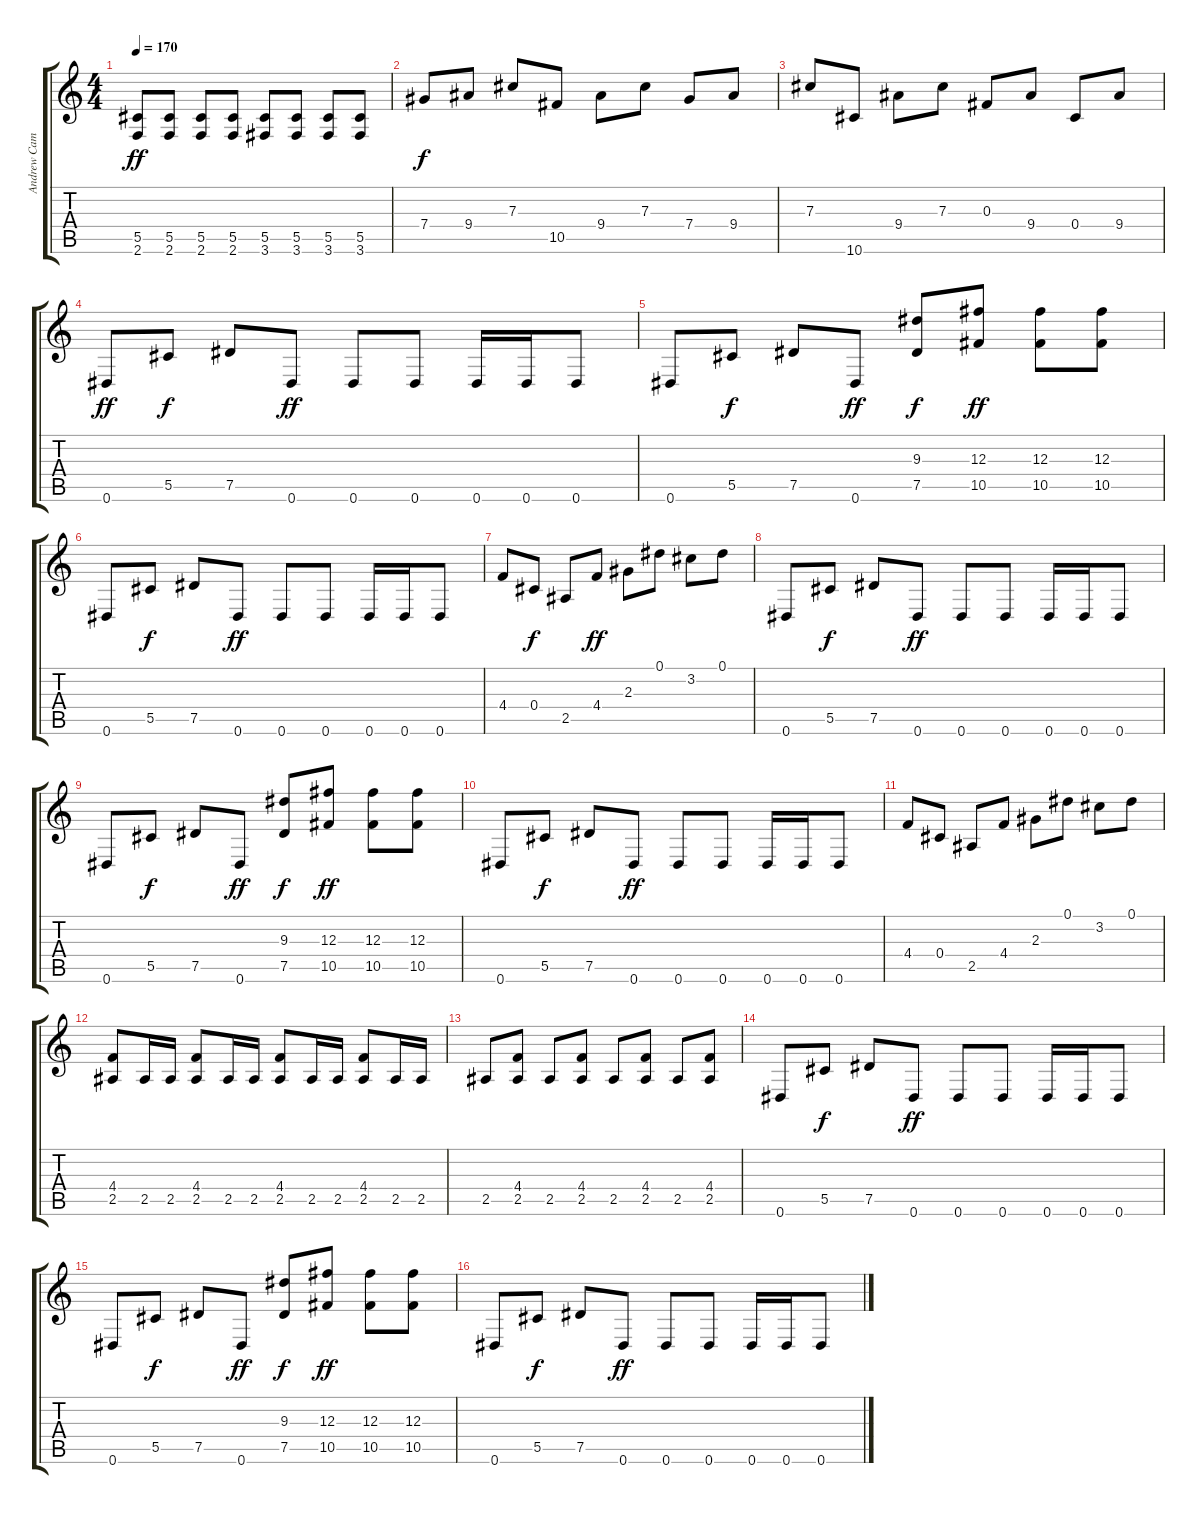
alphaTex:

\track ("Andrew Campbell - Rythm" "Andrew Cam") {instrument distortionguitar}
\staff {score tabs}
\tuning (Eb4 Bb3 Gb3 Db3 Ab2 Eb2) {hide}
\ts (4 4)
\tempo 170
\clef g2
\ks c
(5.5 2.6).8{dy ff} (5.5 2.6).8 (5.5 2.6).8 (5.5 2.6).8 (5.5 3.6).8 (5.5 3.6).8 (5.5 3.6).8 (5.5 3.6).8 |
7.4.8{dy f} 9.4.8 7.3.8 10.5.8 9.4.8 7.3.8 7.4.8 9.4.8 |
7.3.8 10.6.8 9.4.8 7.3.8 0.3.8 9.4.8 0.4.8 9.4.8 |
0.6.8{dy ff} 5.5.8{dy f} 7.5.8 0.6.8{dy ff} 0.6.8 0.6.8 0.6.16 0.6.16 0.6.8 |
0.6.8 5.5.8{dy f} 7.5.8 0.6.8{dy ff} (9.3 7.5).8{dy f} (12.3 10.5).8{dy ff} (12.3 10.5).8 (12.3 10.5).8 |
0.6.8 5.5.8{dy f} 7.5.8 0.6.8{dy ff} 0.6.8 0.6.8 0.6.16 0.6.16 0.6.8 |
4.4.8 0.4.8{dy f} 2.5.8 4.4.8{dy ff} 2.3.8 0.1.8 3.2.8 0.1.8 |
0.6.8 5.5.8{dy f} 7.5.8 0.6.8{dy ff} 0.6.8 0.6.8 0.6.16 0.6.16 0.6.8 |
0.6.8 5.5.8{dy f} 7.5.8 0.6.8{dy ff} (9.3 7.5).8{dy f} (12.3 10.5).8{dy ff} (12.3 10.5).8 (12.3 10.5).8 |
0.6.8 5.5.8{dy f} 7.5.8 0.6.8{dy ff} 0.6.8 0.6.8 0.6.16 0.6.16 0.6.8 |
4.4.8 0.4.8 2.5.8 4.4.8 2.3.8 0.1.8 3.2.8 0.1.8 |
(4.4 2.5).8 2.5.16 2.5.16 (4.4 2.5).8 2.5.16 2.5.16 (4.4 2.5).8 2.5.16 2.5.16 (4.4 2.5).8 2.5.16 2.5.16 |
2.5.8 (4.4 2.5).8 2.5.8 (4.4 2.5).8 2.5.8 (4.4 2.5).8 2.5.8 (4.4 2.5).8 |
0.6.8 5.5.8{dy f} 7.5.8 0.6.8{dy ff} 0.6.8 0.6.8 0.6.16 0.6.16 0.6.8 |
0.6.8 5.5.8{dy f} 7.5.8 0.6.8{dy ff} (9.3 7.5).8{dy f} (12.3 10.5).8{dy ff} (12.3 10.5).8 (12.3 10.5).8 |
0.6.8 5.5.8{dy f} 7.5.8 0.6.8{dy ff} 0.6.8 0.6.8 0.6.16 0.6.16 0.6.8
